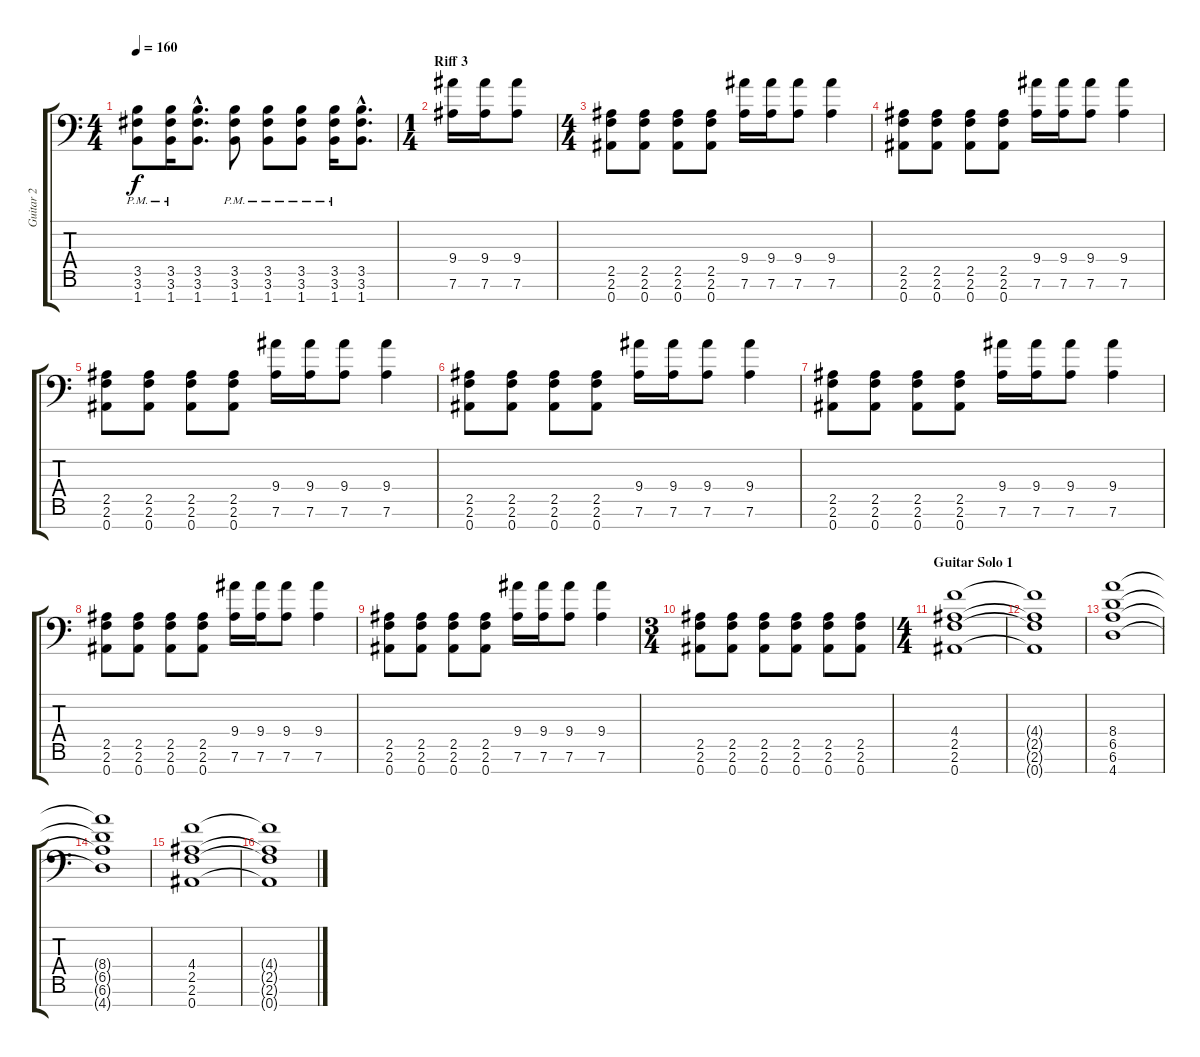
\track ("Guitar 2" "Guitar 2") {instrument distortionguitar}
\staff {score tabs}
\tuning (Eb4 Bb3 Gb3 Db3 Ab2 Eb2 Bb1) {hide}
\ts (4 4)
\tempo 160
\clef f4
\ks c
(3.5{pm} 3.6{pm} 1.7{pm}).8{dy f} (3.5{pm} 3.6{pm} 1.7{pm}).16 (3.5{hac} 3.6{hac} 1.7{hac}).8{d} (3.5{pm} 3.6{pm} 1.7{pm}).8 (3.5{pm} 3.6{pm} 1.7{pm}).8 (3.5{pm} 3.6{pm} 1.7{pm}).8 (3.5{pm} 3.6{pm} 1.7{pm}).16 (3.5{hac} 3.6{hac} 1.7{hac}).8{d} |
\ts (1 4)
\section ("" "Riff 3")
(9.4 7.6).16 (9.4 7.6).16 (9.4 7.6).8 |
\ts (4 4)
(2.5 2.6 0.7).8 (2.5 2.6 0.7).8 (2.5 2.6 0.7).8 (2.5 2.6 0.7).8 (9.4 7.6).16 (9.4 7.6).16 (9.4 7.6).8 (9.4 7.6).4 |
(2.5 2.6 0.7).8 (2.5 2.6 0.7).8 (2.5 2.6 0.7).8 (2.5 2.6 0.7).8 (9.4 7.6).16 (9.4 7.6).16 (9.4 7.6).8 (9.4 7.6).4 |
(2.5 2.6 0.7).8 (2.5 2.6 0.7).8 (2.5 2.6 0.7).8 (2.5 2.6 0.7).8 (9.4 7.6).16 (9.4 7.6).16 (9.4 7.6).8 (9.4 7.6).4 |
(2.5 2.6 0.7).8 (2.5 2.6 0.7).8 (2.5 2.6 0.7).8 (2.5 2.6 0.7).8 (9.4 7.6).16 (9.4 7.6).16 (9.4 7.6).8 (9.4 7.6).4 |
(2.5 2.6 0.7).8 (2.5 2.6 0.7).8 (2.5 2.6 0.7).8 (2.5 2.6 0.7).8 (9.4 7.6).16 (9.4 7.6).16 (9.4 7.6).8 (9.4 7.6).4 |
(2.5 2.6 0.7).8 (2.5 2.6 0.7).8 (2.5 2.6 0.7).8 (2.5 2.6 0.7).8 (9.4 7.6).16 (9.4 7.6).16 (9.4 7.6).8 (9.4 7.6).4 |
(2.5 2.6 0.7).8 (2.5 2.6 0.7).8 (2.5 2.6 0.7).8 (2.5 2.6 0.7).8 (9.4 7.6).16 (9.4 7.6).16 (9.4 7.6).8 (9.4 7.6).4 |
\ts (3 4)
(2.5 2.6 0.7).8 (2.5 2.6 0.7).8 (2.5 2.6 0.7).8 (2.5 2.6 0.7).8 (2.5 2.6 0.7).8 (2.5 2.6 0.7).8 |
\ts (4 4)
\section ("" "Guitar Solo 1")
(4.4 2.5 2.6 0.7).1 |
(4.4{t} 2.5{t} 2.6{t} 0.7{t}).1 |
(8.4 6.5 6.6 4.7).1 |
(8.4{t} 6.5{t} 6.6{t} 4.7{t}).1 |
(4.4 2.5 2.6 0.7).1 |
(4.4{t} 2.5{t} 2.6{t} 0.7{t}).1
